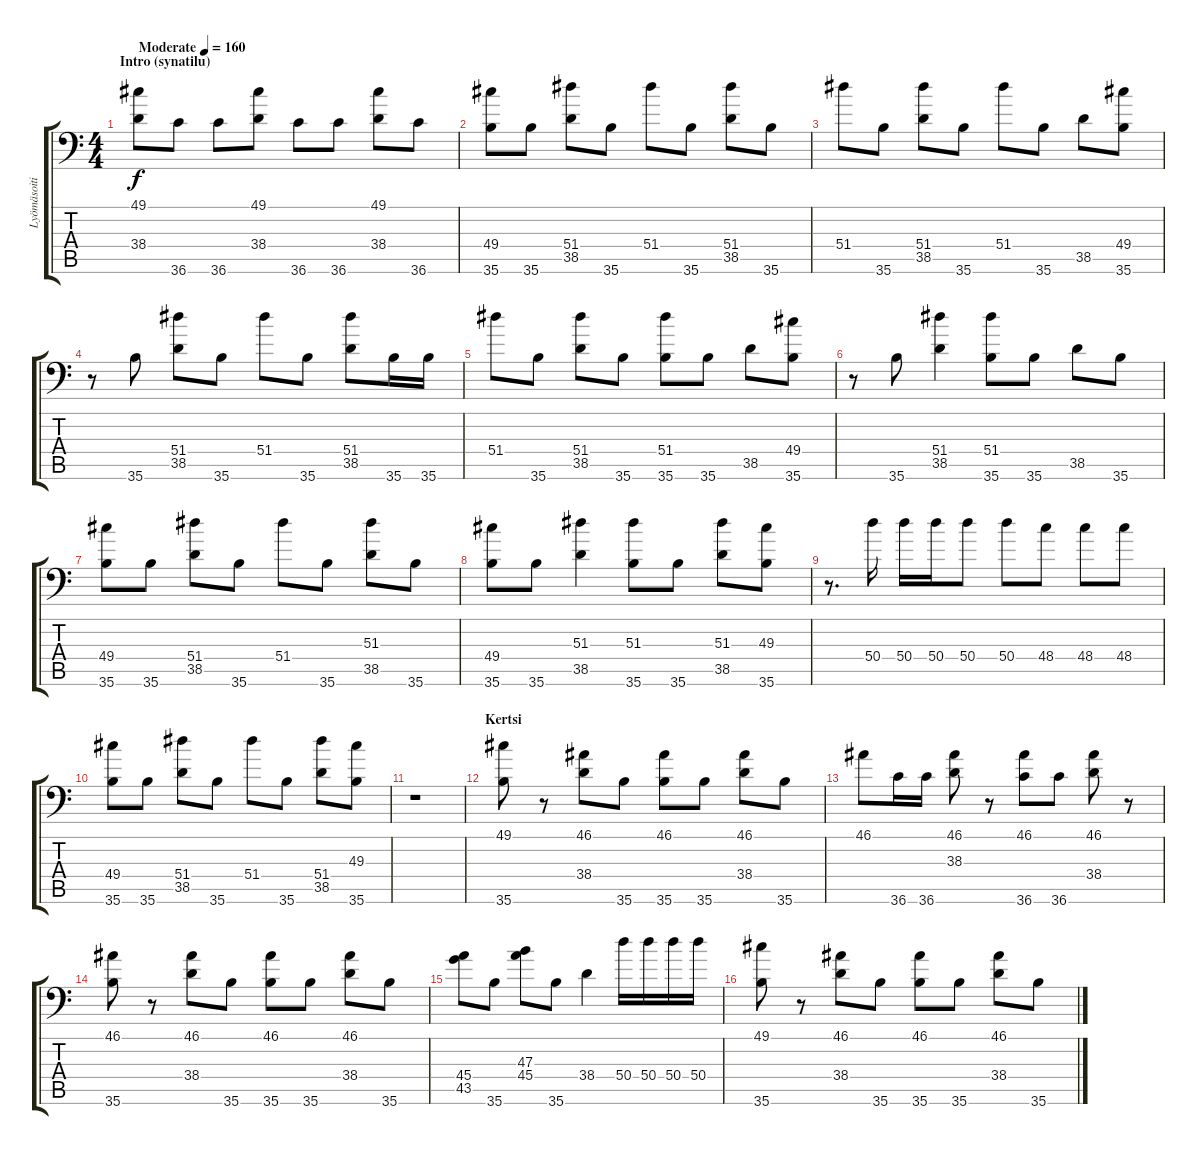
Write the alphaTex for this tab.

\track ("Lyömäsoitin" "Lyömäsoiti") {instrument acousticgrandpiano}
\staff {score tabs}
\tuning (C-1 C-1 C-1 C-1 C-1 C-1) {hide}
\ts (4 4)
\section ("" "Intro (synatilu)")
\tempo (160 "Moderate")
\clef f4
\ks c
(49.1 38.4).8{dy f instrument acousticgrandpiano} 36.6.8 36.6.8 (49.1 38.4).8 36.6.8 36.6.8 (49.1 38.4).8 36.6.8 |
(49.4 35.6).8 35.6.8 (51.4 38.5).8 35.6.8 51.4.8 35.6.8 (51.4 38.5).8 35.6.8 |
51.4.8 35.6.8 (51.4 38.5).8 35.6.8 51.4.8 35.6.8 38.5.8 (49.4 35.6).8 |
r.8 35.6.8 (51.4 38.5).8 35.6.8 51.4.8 35.6.8 (51.4 38.5).8 35.6.16 35.6.16 |
51.4.8 35.6.8 (51.4 38.5).8 35.6.8 (51.4 35.6).8 35.6.8 38.5.8 (49.4 35.6).8 |
r.8 35.6.8 (51.4 38.5).4 (51.4 35.6).8 35.6.8 38.5.8 35.6.8 |
(49.4 35.6).8 35.6.8 (51.4 38.5).8 35.6.8 51.4.8 35.6.8 (51.3 38.5).8 35.6.8 |
(49.4 35.6).8 35.6.8 (51.3 38.5).4 (51.3 35.6).8 35.6.8 (51.3 38.5).8 (49.3 35.6).8 |
r.8{d} 50.4.16 50.4.16 50.4.16 50.4.8 50.4.8 48.4.8 48.4.8 48.4.8 |
(49.4 35.6).8 35.6.8 (51.4 38.5).8 35.6.8 51.4.8 35.6.8 (51.4 38.5).8 (49.3 35.6).8 |
r.1 |
\section ("" "Kertsi")
(49.1 35.6).8 r.8 (46.1 38.4).8 35.6.8 (46.1 35.6).8 35.6.8 (46.1 38.4).8 35.6.8 |
46.1.8 36.6.16 36.6.16 (46.1 38.3).8 r.8 (46.1 36.6).8 36.6.8 (46.1 38.4).8 r.8 |
(46.1 35.6).8 r.8 (46.1 38.4).8 35.6.8 (46.1 35.6).8 35.6.8 (46.1 38.4).8 35.6.8 |
(45.4 43.5).8 35.6.8 (47.3 45.4).8 35.6.8 38.4.4 50.4.16 50.4.16 50.4.16 50.4.16 |
(49.1 35.6).8 r.8 (46.1 38.4).8 35.6.8 (46.1 35.6).8 35.6.8 (46.1 38.4).8 35.6.8
